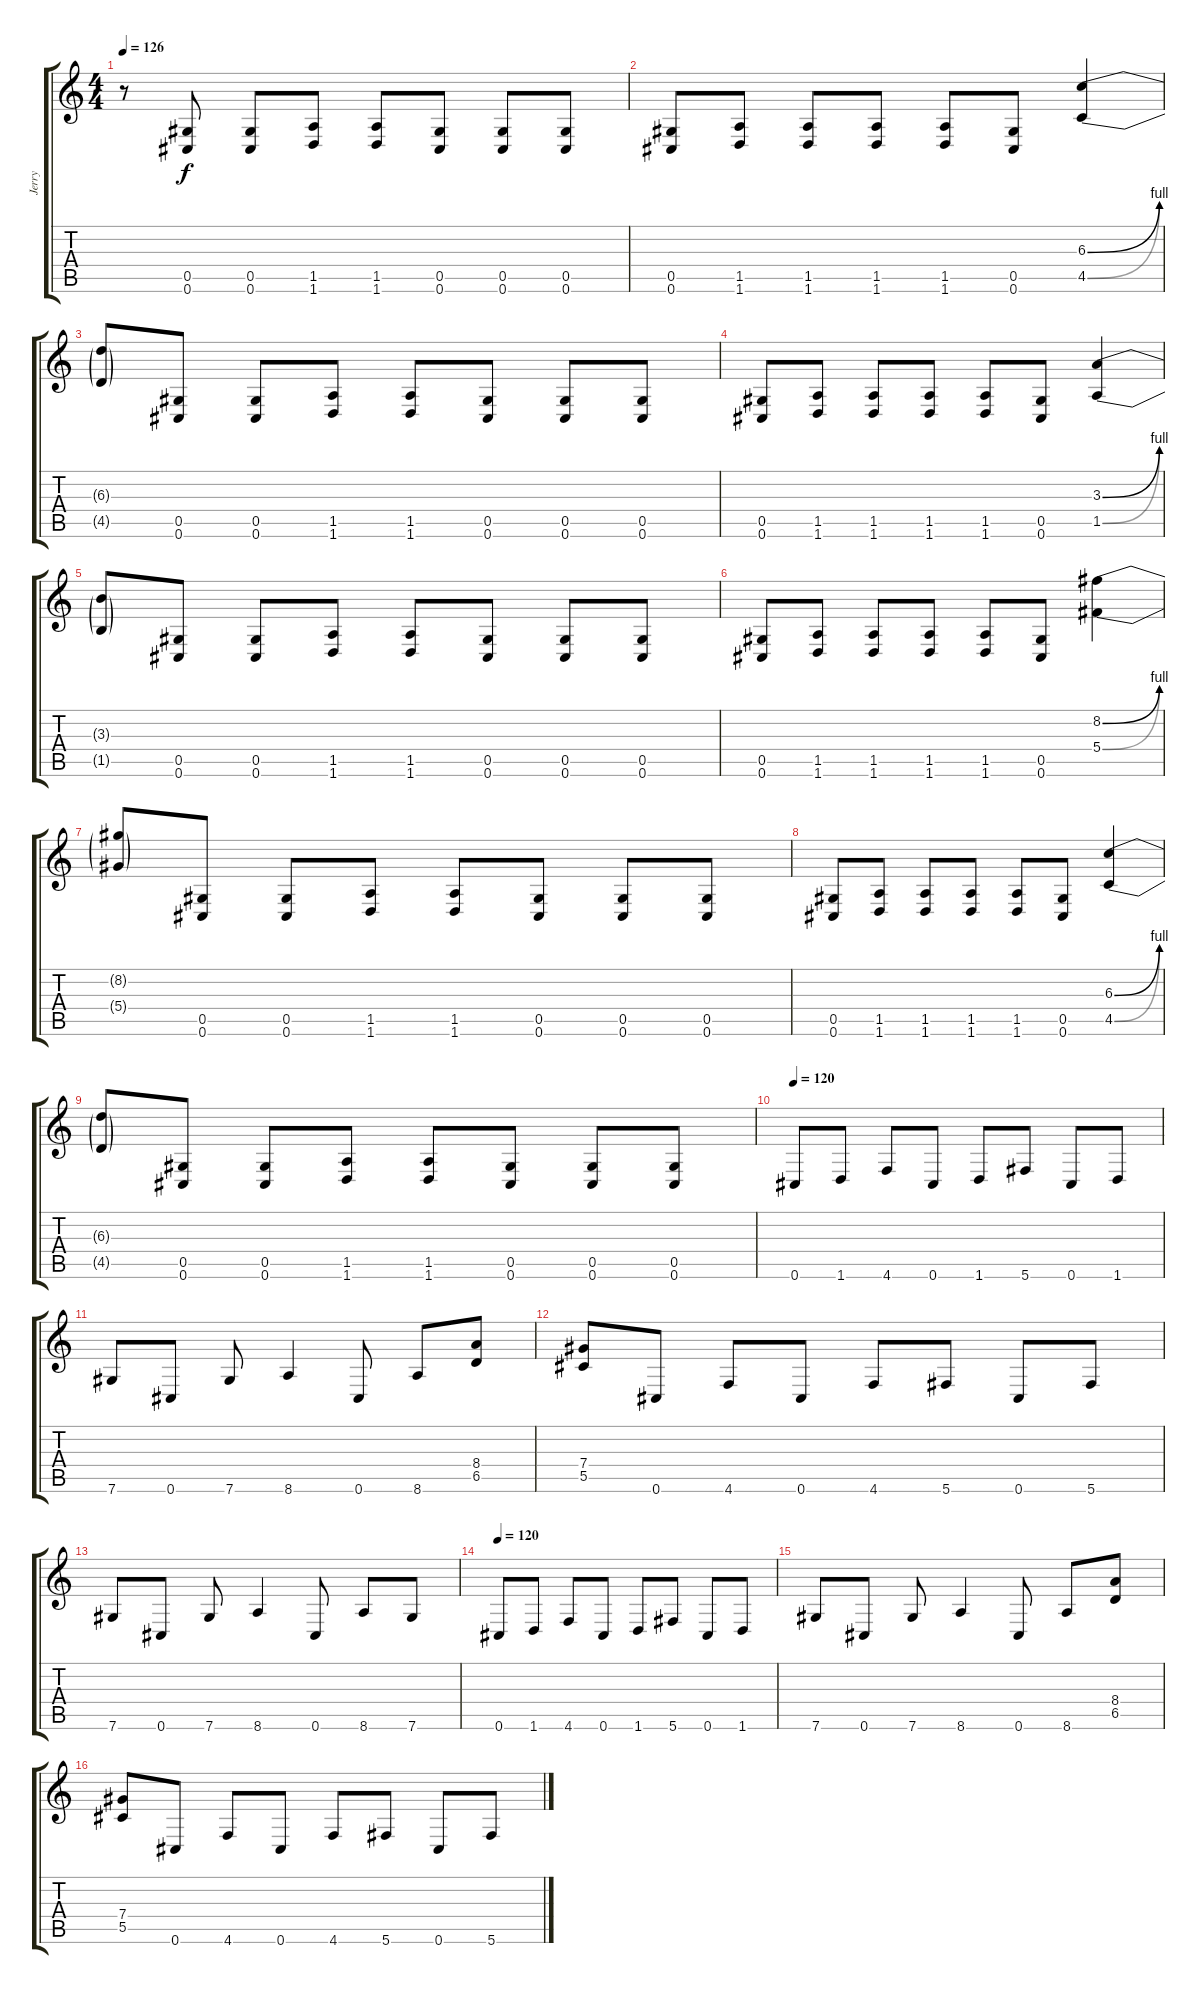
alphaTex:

\track ("Jerry" "Jerry") {instrument distortionguitar}
\staff {score tabs}
\tuning (Eb4 Bb3 Gb3 Db3 Ab2 Db2) {hide}
\ts (4 4)
\tempo 126
\clef g2
\ks c
r.8{dy f} (0.5 0.6).8 (0.5 0.6).8 (1.5 1.6).8 (1.5 1.6).8 (0.5 0.6).8 (0.5 0.6).8 (0.5 0.6).8 |
(0.5 0.6).8 (1.5 1.6).8 (1.5 1.6).8 (1.5 1.6).8 (1.5 1.6).8 (0.5 0.6).8 (6.3{be (bend 0 0 60 4)} 4.5{be (bend 0 0 60 4)}).4 |
(6.3{t} 4.5{t}).8 (0.5 0.6).8 (0.5 0.6).8 (1.5 1.6).8 (1.5 1.6).8 (0.5 0.6).8 (0.5 0.6).8 (0.5 0.6).8 |
(0.5 0.6).8 (1.5 1.6).8 (1.5 1.6).8 (1.5 1.6).8 (1.5 1.6).8 (0.5 0.6).8 (3.3{be (bend 0 0 60 4)} 1.5{be (bend 0 0 60 4)}).4 |
(3.3{t} 1.5{t}).8 (0.5 0.6).8 (0.5 0.6).8 (1.5 1.6).8 (1.5 1.6).8 (0.5 0.6).8 (0.5 0.6).8 (0.5 0.6).8 |
(0.5 0.6).8 (1.5 1.6).8 (1.5 1.6).8 (1.5 1.6).8 (1.5 1.6).8 (0.5 0.6).8 (8.2{be (bend 0 0 60 4)} 5.4{be (bend 0 0 60 4)}).4 |
(8.2{t} 5.4{t}).8 (0.5 0.6).8 (0.5 0.6).8 (1.5 1.6).8 (1.5 1.6).8 (0.5 0.6).8 (0.5 0.6).8 (0.5 0.6).8 |
(0.5 0.6).8 (1.5 1.6).8 (1.5 1.6).8 (1.5 1.6).8 (1.5 1.6).8 (0.5 0.6).8 (6.3{be (bend 0 0 60 4)} 4.5{be (bend 0 0 60 4)}).4 |
(6.3{t} 4.5{t}).8 (0.5 0.6).8 (0.5 0.6).8 (1.5 1.6).8 (1.5 1.6).8 (0.5 0.6).8 (0.5 0.6).8 (0.5 0.6).8 |
\tempo 120
0.6.8 1.6.8 4.6.8 0.6.8 1.6.8 5.6.8 0.6.8 1.6.8 |
7.6.8 0.6.8 7.6.8 8.6.4 0.6.8 8.6.8 (8.4 6.5).8 |
(7.4 5.5).8 0.6.8 4.6.8 0.6.8 4.6.8 5.6.8 0.6.8 5.6.8 |
7.6.8 0.6.8 7.6.8 8.6.4 0.6.8 8.6.8 7.6.8 |
\tempo 120
0.6.8 1.6.8 4.6.8 0.6.8 1.6.8 5.6.8 0.6.8 1.6.8 |
7.6.8 0.6.8 7.6.8 8.6.4 0.6.8 8.6.8 (8.4 6.5).8 |
(7.4 5.5).8 0.6.8 4.6.8 0.6.8 4.6.8 5.6.8 0.6.8 5.6.8
